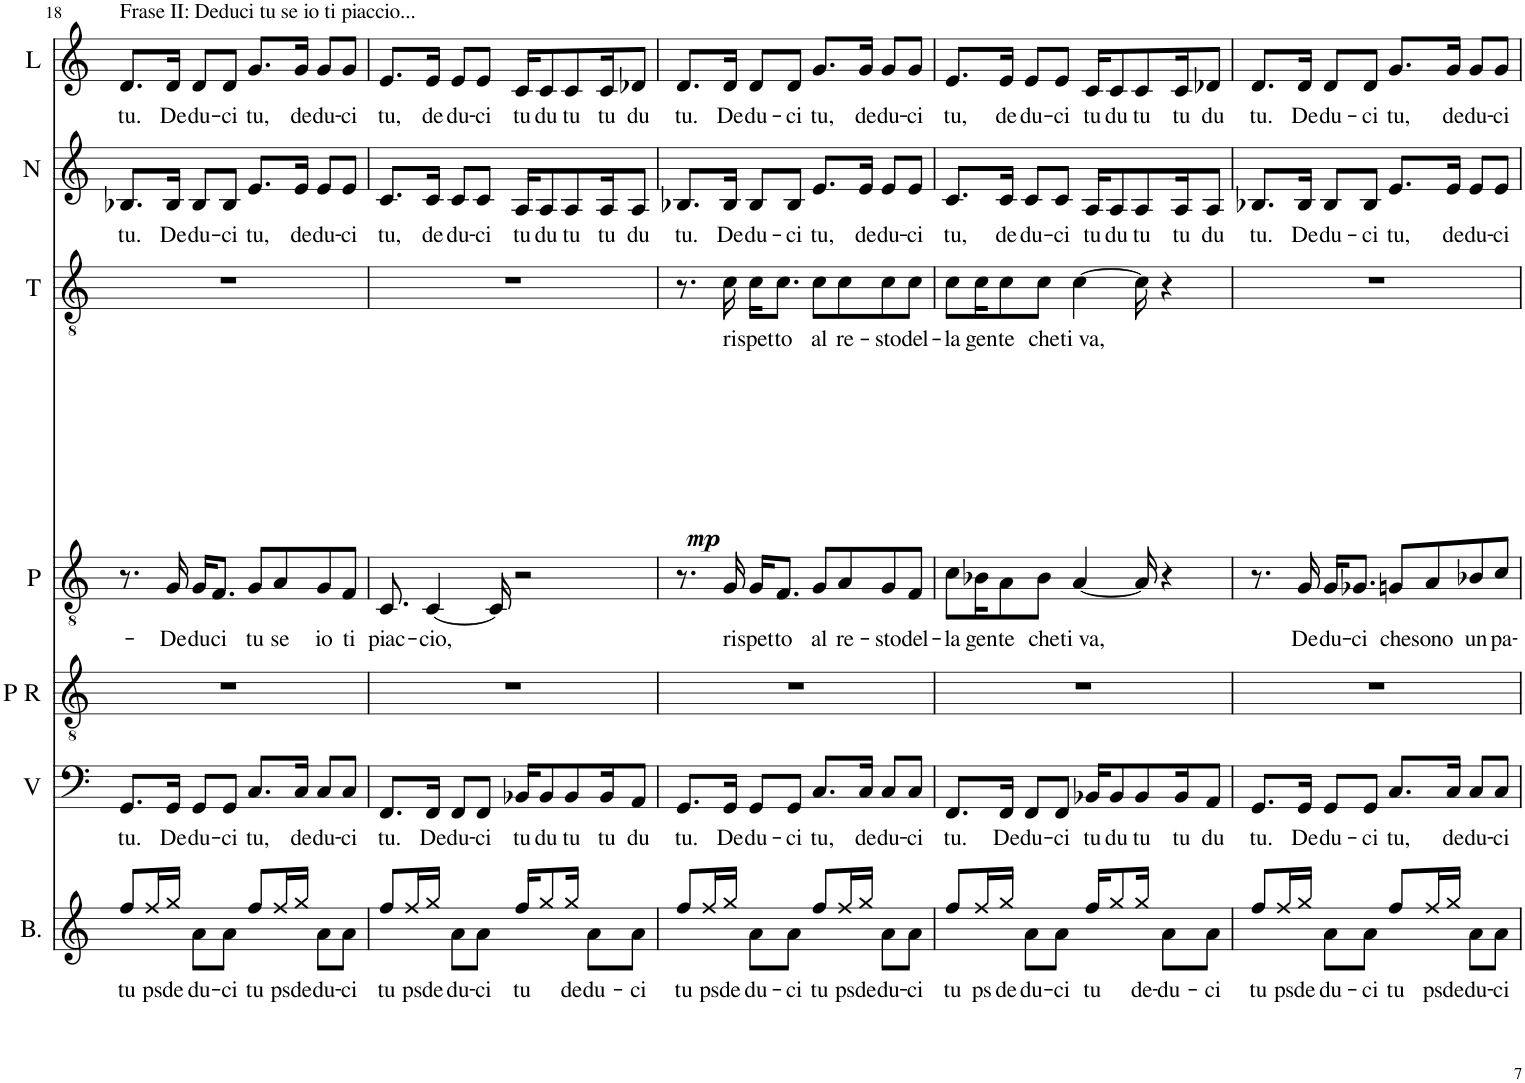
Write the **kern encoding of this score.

**kern	**text	**kern	**text	**kern	**kern	**text	**kern	**text	**dynam	**kern	**text	**kern	**text
*part7	*part7	*part6	*part6	*part5	*part4	*part4	*part3	*part3	*part3	*part2	*part2	*part1	*part1
*staff7	*staff7	*staff6	*staff6	*staff5	*staff4	*staff4	*staff3	*staff3	*staff3	*staff2	*staff2	*staff1	*staff1
*I"Bacco	*	*I"Viggo	*	*I"Parte  ritmica	*I"Patruk	*	*I"Tenor	*	*	*I"Natty	*	*I"Laval	*
*I'B.	*	*I'V	*	*I'P R	*I'P	*	*I'T	*	*	*I'N	*	*I'L	*
!!LO:PB:g=z
*clefG2	*	*clefF4	*	*clefGv2	*clefGv2	*	*clefGv2	*	*	*clefG2	*	*clefG2	*
*k[]	*	*k[]	*	*k[]	*k[]	*	*k[]	*	*	*k[]	*	*k[]	*
*M4/4	*	*M4/4	*	*M4/4	*M4/4	*	*M4/4	*	*	*M4/4	*	*M4/4	*
=18	=18	=18	=18	=18	=18	=18	=18	=18	=18	=18	=18	=18	=18
!	!	!	!	!	!	!	!	!	!	!	!	!LO:TX:a:t=Frase II&colon; Deduci tu se io ti piaccio...	!
!	!LO:LY:b	!	!LO:LY:b	!	!	!	!	!	!	!	!LO:LY:b	!	!LO:LY:b
8Rff/L	tu	8.GG/L	tu.	1r	8.r	.	1r	.	.	8.B-X/L	tu.	8.d/L	tu.
!	!LO:LY:b	!	!	!	!	!	!	!	!	!	!	!	!
16Rff/L	ps	.	.	.	.	.	.	.	.	.	.	.	.
!	!LO:LY:b	!	!LO:LY:b	!	!	!LO:LY:b	!	!	!	!	!LO:LY:b	!	!LO:LY:b
16Rgg/JJ	de-	16GG/Jk	De-	.	16G/	De-	.	.	.	16B-/Jk	De-	16d/Jk	De-
!	!LO:LY:b	!	!LO:LY:b	!	!	!LO:LY:b	!	!	!	!	!LO:LY:b	!	!LO:LY:b
8Ra\L	-du-	8GG/L	-du-	.	16G/KL	-du-	.	.	.	8B-/L	-du-	8d/L	-du-
!	!	!	!	!	!	!LO:LY:b	!	!	!	!	!	!	!
.	.	.	.	.	8.F/J	-ci	.	.	.	.	.	.	.
!	!LO:LY:b	!	!LO:LY:b	!	!	!	!	!	!	!	!LO:LY:b	!	!LO:LY:b
8Ra\J	-ci	8GG/J	-ci	.	.	.	.	.	.	8B-/J	-ci	8d/J	-ci
!	!LO:LY:b	!	!LO:LY:b	!	!	!LO:LY:b	!	!	!	!	!LO:LY:b	!	!LO:LY:b
8Rff/L	tu	8.C/L	tu,	.	8G/L	tu	.	.	.	8.e/L	tu,	8.g/L	tu,
!	!LO:LY:b	!	!	!	!	!LO:LY:b	!	!	!	!	!	!	!
16Rff/L	ps	.	.	.	8A/	se	.	.	.	.	.	.	.
!	!LO:LY:b	!	!LO:LY:b	!	!	!	!	!	!	!	!LO:LY:b	!	!LO:LY:b
16Rgg/JJ	de-	16C/Jk	de-	.	.	.	.	.	.	16e/Jk	de-	16g/Jk	de-
!	!LO:LY:b	!	!LO:LY:b	!	!	!LO:LY:b	!	!	!	!	!LO:LY:b	!	!LO:LY:b
8Ra\L	-du-	8C/L	-du-	.	8G/	io	.	.	.	8e/L	-du-	8g/L	-du-
!	!LO:LY:b	!	!LO:LY:b	!	!	!LO:LY:b	!	!	!	!	!LO:LY:b	!	!LO:LY:b
8Ra\J	-ci	8C/J	-ci	.	8F/J	ti	.	.	.	8e/J	-ci	8g/J	-ci
=19	=19	=19	=19	=19	=19	=19	=19	=19	=19	=19	=19	=19	=19
!	!LO:LY:b	!	!LO:LY:b	!	!	!LO:LY:b	!	!	!	!	!LO:LY:b	!	!LO:LY:b
8Rff/L	tu	8.FF/L	tu.	1r	8.C/	piac-	1r	.	.	8.c/L	tu,	8.e/L	tu,
!	!LO:LY:b	!	!	!	!	!	!	!	!	!	!	!	!
16Rff/L	ps	.	.	.	.	.	.	.	.	.	.	.	.
!	!LO:LY:b	!	!LO:LY:b	!	!	!LO:LY:b	!	!	!	!	!LO:LY:b	!	!LO:LY:b
16Rgg/JJ	de-	16FF/Jk	De-	.	[4C/	-cio,	.	.	.	16c/Jk	de-	16e/Jk	de-
!	!LO:LY:b	!	!LO:LY:b	!	!	!	!	!	!	!	!LO:LY:b	!	!LO:LY:b
8Ra\L	-du-	8FF/L	-du-	.	.	.	.	.	.	8c/L	-du-	8e/L	-du-
!	!LO:LY:b	!	!LO:LY:b	!	!	!	!	!	!	!	!LO:LY:b	!	!LO:LY:b
8Ra\J	-ci	8FF/J	-ci	.	.	.	.	.	.	8c/J	-ci	8e/J	-ci
.	.	.	.	.	16C/]	.	.	.	.	.	.	.	.
!	!LO:LY:b	!	!LO:LY:b	!	!	!	!	!	!	!	!LO:LY:b	!	!LO:LY:b
16Rff/KL	tu	16BB-X/KL	tu	.	2r	.	.	.	.	16A/KL	tu	16c/KL	tu
!	!	!	!LO:LY:b	!	!	!	!	!	!	!	!LO:LY:b	!	!LO:LY:b
8Rgg/	.	8BB-/	du	.	.	.	.	.	.	8A/	du	8c/	du
!	!LO:LY:b	!	!LO:LY:b	!	!	!	!	!	!	!	!LO:LY:b	!	!LO:LY:b
16Rgg/Jk	de-	8BB-/	tu	.	.	.	.	.	.	8A/	tu	8c/	tu
!	!LO:LY:b	!	!	!	!	!	!	!	!	!	!	!	!
8Ra\L	-du-	.	.	.	.	.	.	.	.	.	.	.	.
!	!	!	!LO:LY:b	!	!	!	!	!	!	!	!LO:LY:b	!	!LO:LY:b
.	.	16BB-/K	tu	.	.	.	.	.	.	16A/K	tu	16c/K	tu
!	!LO:LY:b	!	!LO:LY:b	!	!	!	!	!	!	!	!LO:LY:b	!	!LO:LY:b
8Ra\J	-ci	8AA/J	du	.	.	.	.	.	.	8A/J	du	8d-X/J	du
=20	=20	=20	=20	=20	=20	=20	=20	=20	=20	=20	=20	=20	=20
!	!LO:LY:b	!	!LO:LY:b	!	!	!	!	!	!LO:DY:b	!	!LO:LY:b	!	!LO:LY:b
8Rff/L	tu	8.GG/L	tu.	1r	8.r	.	8.r	.	mp	8.B-X/L	tu.	8.d/L	tu.
!	!LO:LY:b	!	!	!	!	!	!	!	!	!	!	!	!
16Rff/L	ps	.	.	.	.	.	.	.	.	.	.	.	.
!	!LO:LY:b	!	!LO:LY:b	!	!	!LO:LY:b	!	!LO:LY:b	!	!	!LO:LY:b	!	!LO:LY:b
16Rgg/JJ	de-	16GG/Jk	De-	.	16G/	ri-	16c\	ri-	.	16B-/Jk	De-	16d/Jk	De-
!	!LO:LY:b	!	!LO:LY:b	!	!	!LO:LY:b	!	!LO:LY:b	!	!	!LO:LY:b	!	!LO:LY:b
8Ra\L	-du-	8GG/L	-du-	.	16G/KL	-spet-	16c\KL	-spet-	.	8B-/L	-du-	8d/L	-du-
!	!	!	!	!	!	!LO:LY:b	!	!LO:LY:b	!	!	!	!	!
.	.	.	.	.	8.F/J	-to	8.c\J	-to	.	.	.	.	.
!	!LO:LY:b	!	!LO:LY:b	!	!	!	!	!	!	!	!LO:LY:b	!	!LO:LY:b
8Ra\J	-ci	8GG/J	-ci	.	.	.	.	.	.	8B-/J	-ci	8d/J	-ci
!	!LO:LY:b	!	!LO:LY:b	!	!	!LO:LY:b	!	!LO:LY:b	!	!	!LO:LY:b	!	!LO:LY:b
8Rff/L	tu	8.C/L	tu,	.	8G/L	al	8c\L	al	.	8.e/L	tu,	8.g/L	tu,
!	!LO:LY:b	!	!	!	!	!LO:LY:b	!	!LO:LY:b	!	!	!	!	!
16Rff/L	ps	.	.	.	8A/	re-	8c\	re-	.	.	.	.	.
!	!LO:LY:b	!	!LO:LY:b	!	!	!	!	!	!	!	!LO:LY:b	!	!LO:LY:b
16Rgg/JJ	de-	16C/Jk	de-	.	.	.	.	.	.	16e/Jk	de-	16g/Jk	de-
!	!LO:LY:b	!	!LO:LY:b	!	!	!LO:LY:b	!	!LO:LY:b	!	!	!LO:LY:b	!	!LO:LY:b
8Ra\L	-du-	8C/L	-du-	.	8G/	-sto	8c\	-sto	.	8e/L	-du-	8g/L	-du-
!	!LO:LY:b	!	!LO:LY:b	!	!	!LO:LY:b	!	!LO:LY:b	!	!	!LO:LY:b	!	!LO:LY:b
8Ra\J	-ci	8C/J	-ci	.	8F/J	del-	8c\J	del-	.	8e/J	-ci	8g/J	-ci
=21	=21	=21	=21	=21	=21	=21	=21	=21	=21	=21	=21	=21	=21
!	!LO:LY:b	!	!LO:LY:b	!	!	!LO:LY:b	!	!LO:LY:b	!	!	!LO:LY:b	!	!LO:LY:b
8Rff/L	tu	8.FF/L	tu.	1r	8c\L	-la	8c\L	-la	.	8.c/L	tu,	8.e/L	tu,
!	!LO:LY:b	!	!	!	!	!LO:LY:b	!	!LO:LY:b	!	!	!	!	!
16Rff/L	ps	.	.	.	16B-X\K	gen-	16c\K	gen-	.	.	.	.	.
!	!LO:LY:b	!	!LO:LY:b	!	!	!LO:LY:b	!	!LO:LY:b	!	!	!LO:LY:b	!	!LO:LY:b
16Rgg/JJ	de-	16FF/Jk	De-	.	8A\	-te	8c\	-te	.	16c/Jk	de-	16e/Jk	de-
!	!LO:LY:b	!	!LO:LY:b	!	!	!	!	!	!	!	!LO:LY:b	!	!LO:LY:b
8Ra\L	-du-	8FF/L	-du-	.	.	.	.	.	.	8c/L	-du-	8e/L	-du-
!	!	!	!	!	!	!LO:LY:b	!	!LO:LY:b	!	!	!	!	!
.	.	.	.	.	8B-\J	che	8c\J	che	.	.	.	.	.
!	!LO:LY:b	!	!LO:LY:b	!	!	!	!	!	!	!	!LO:LY:b	!	!LO:LY:b
8Ra\J	-ci	8FF/J	-ci	.	.	.	.	.	.	8c/J	-ci	8e/J	-ci
!	!	!	!	!	!	!LO:LY:b	!	!LO:LY:b	!	!	!	!	!
.	.	.	.	.	[4A/	ti va,	[4c\	ti va,	.	.	.	.	.
!	!LO:LY:b	!	!LO:LY:b	!	!	!	!	!	!	!	!LO:LY:b	!	!LO:LY:b
16Rff/KL	tu	16BB-X/KL	tu	.	.	.	.	.	.	16A/KL	tu	16c/KL	tu
!	!	!	!LO:LY:b	!	!	!	!	!	!	!	!LO:LY:b	!	!LO:LY:b
8Rgg/	.	8BB-/	du	.	.	.	.	.	.	8A/	du	8c/	du
!	!LO:LY:b	!	!LO:LY:b	!	!	!	!	!	!	!	!LO:LY:b	!	!LO:LY:b
16Rgg/Jk	de-	8BB-/	tu	.	16A/]	.	16c\]	.	.	8A/	tu	8c/	tu
!	!LO:LY:b	!	!	!	!	!	!	!	!	!	!	!	!
8Ra\L	-du-	.	.	.	4r	.	4r	.	.	.	.	.	.
!	!	!	!LO:LY:b	!	!	!	!	!	!	!	!LO:LY:b	!	!LO:LY:b
.	.	16BB-/K	tu	.	.	.	.	.	.	16A/K	tu	16c/K	tu
!	!LO:LY:b	!	!LO:LY:b	!	!	!	!	!	!	!	!LO:LY:b	!	!LO:LY:b
8Ra\J	-ci	8AA/J	du	.	.	.	.	.	.	8A/J	du	8d-X/J	du
=22	=22	=22	=22	=22	=22	=22	=22	=22	=22	=22	=22	=22	=22
!	!LO:LY:b	!	!LO:LY:b	!	!	!	!	!	!	!	!LO:LY:b	!	!LO:LY:b
8Rff/L	tu	8.GG/L	tu.	1r	8.r	.	1r	.	.	8.B-X/L	tu.	8.d/L	tu.
!	!LO:LY:b	!	!	!	!	!	!	!	!	!	!	!	!
16Rff/L	ps	.	.	.	.	.	.	.	.	.	.	.	.
!	!LO:LY:b	!	!LO:LY:b	!	!	!LO:LY:b	!	!	!	!	!LO:LY:b	!	!LO:LY:b
16Rgg/JJ	de-	16GG/Jk	De-	.	16G/	De-	.	.	.	16B-/Jk	De-	16d/Jk	De-
!	!LO:LY:b	!	!LO:LY:b	!	!	!LO:LY:b	!	!	!	!	!LO:LY:b	!	!LO:LY:b
8Ra\L	-du-	8GG/L	-du-	.	16G/KL	-du-	.	.	.	8B-/L	-du-	8d/L	-du-
!	!	!	!	!	!	!LO:LY:b	!	!	!	!	!	!	!
.	.	.	.	.	8.G-X/J	-ci	.	.	.	.	.	.	.
!	!LO:LY:b	!	!LO:LY:b	!	!	!	!	!	!	!	!LO:LY:b	!	!LO:LY:b
8Ra\J	-ci	8GG/J	-ci	.	.	.	.	.	.	8B-/J	-ci	8d/J	-ci
!	!LO:LY:b	!	!LO:LY:b	!	!	!LO:LY:b	!	!	!	!	!LO:LY:b	!	!LO:LY:b
8Rff/L	tu	8.C/L	tu,	.	8Gn/L	che	.	.	.	8.e/L	tu,	8.g/L	tu,
!	!LO:LY:b	!	!	!	!	!LO:LY:b	!	!	!	!	!	!	!
16Rff/L	ps	.	.	.	8A/	sono	.	.	.	.	.	.	.
!	!LO:LY:b	!	!LO:LY:b	!	!	!	!	!	!	!	!LO:LY:b	!	!LO:LY:b
16Rgg/JJ	de-	16C/Jk	de-	.	.	.	.	.	.	16e/Jk	de-	16g/Jk	de-
!	!LO:LY:b	!	!LO:LY:b	!	!	!LO:LY:b	!	!	!	!	!LO:LY:b	!	!LO:LY:b
8Ra\L	-du-	8C/L	-du-	.	8B-X/	un	.	.	.	8e/L	-du-	8g/L	-du-
!	!LO:LY:b	!	!LO:LY:b	!	!	!LO:LY:b	!	!	!	!	!LO:LY:b	!	!LO:LY:b
8Ra\J	-ci	8C/J	-ci	.	8c/J	pa-	.	.	.	8e/J	-ci	8g/J	-ci
=	=	=	=	=	=	=	=	=	=	=	=	=	=
*-	*-	*-	*-	*-	*-	*-	*-	*-	*-	*-	*-	*-	*-
